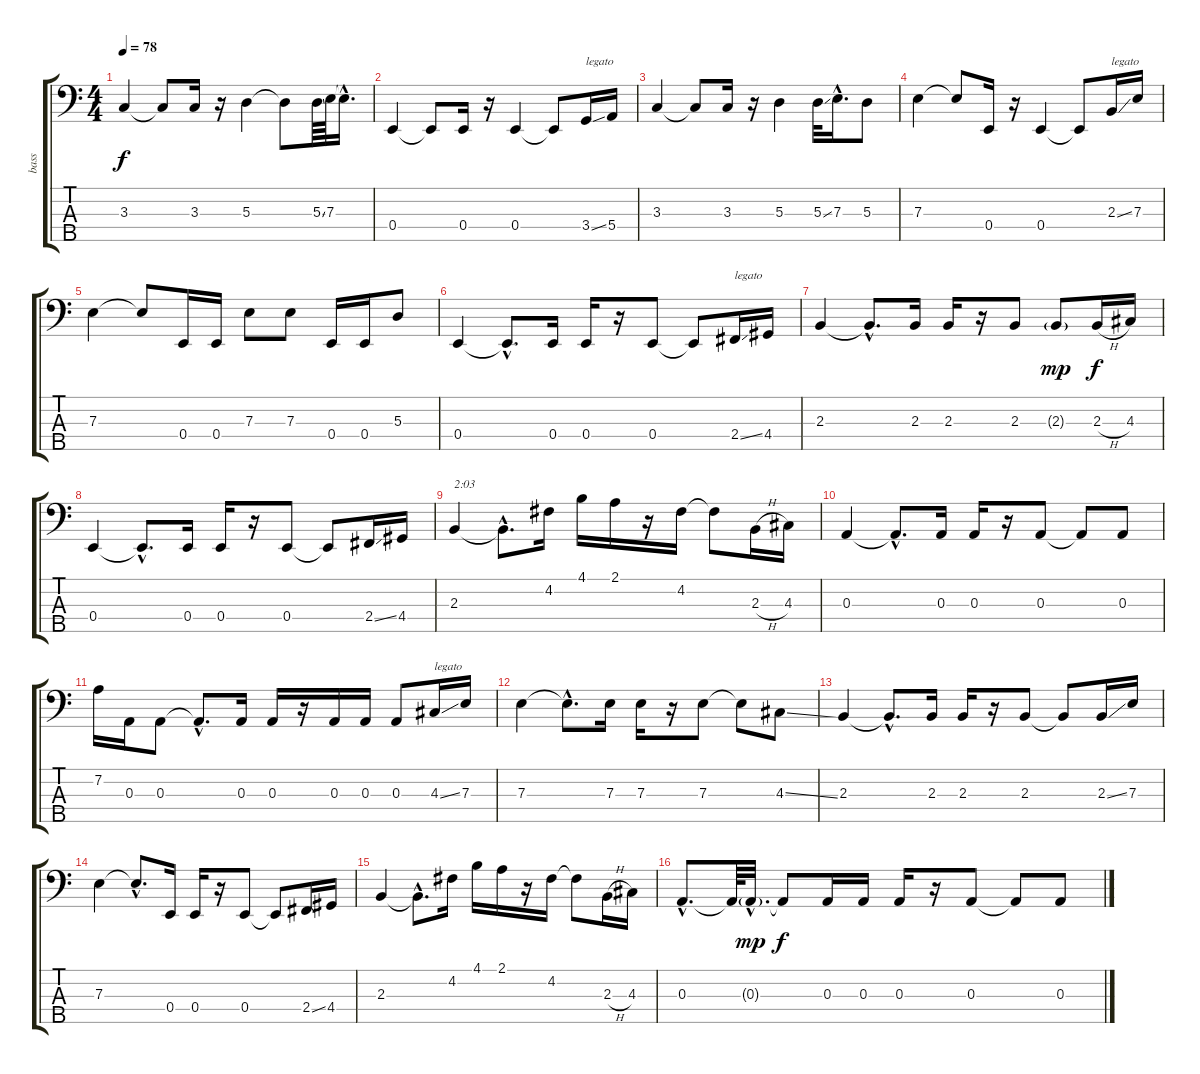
\track ("bass" "bass") {instrument electricbassfinger}
\staff {score tabs}
\tuning (G2 D2 A1 E1 B0) {hide}
\ts (4 4)
\tempo 78
\clef f4
\ks c
3.3.4{txt " " dy f} 3.3{t}.8 3.3.16 r.16 5.3.4 5.3{t}.8 5.3{ss}.64 7.3.64 7.3{hac t}.16{d} |
0.4.4{txt " "} 0.4{t}.8 0.4.16 r.16 0.4.4 0.4{t}.8 3.4{ss}.16{txt "legato"} 5.4.16 |
3.3.4{txt " "} 3.3{t}.8 3.3.16 r.16 5.3.4 5.3{ss}.32 7.3{hac}.16{d} 5.3.8 |
7.3.4{txt " "} 7.3{t}.8 0.4.16 r.16 0.4.4 0.4{t}.8 2.3{ss}.16{txt "legato"} 7.3.16 |
7.3.4{txt " "} 7.3{t}.8 0.4.16 0.4.16 7.3.8 7.3.8 0.4.16 0.4.16 5.3.8 |
0.4.4{txt " "} 0.4{hac t}.8{d} 0.4.16 0.4.16 r.16 0.4.8 0.4{t}.8 2.4{ss}.16{txt "legato"} 4.4.16 |
2.3.4{txt " "} 2.3{hac t}.8{d} 2.3.16 2.3.16 r.16 2.3.8 2.3{g}.8{dy mp} 2.3{h}.16{dy f} 4.3.16 |
0.4.4{txt " "} 0.4{hac t}.8{d} 0.4.16 0.4.16 r.16 0.4.8 0.4{t}.8 2.4{ss}.16 4.4.16 |
2.3.4{txt "2:03"} 2.3{hac t}.8{d} 4.2.16 4.1.16 2.1.16 r.16 4.2.16 4.2{t}.8 2.3{h}.16 4.3.16 |
0.3.4{txt " "} 0.3{hac t}.8{d} 0.3.16 0.3.16 r.16 0.3.8 0.3{t}.8 0.3.8 |
7.2.16{txt " "} 0.3.16 0.3.8 0.3{hac t}.8{d} 0.3.16 0.3.16 r.16 0.3.16 0.3.16 0.3.8 4.3{ss}.16{txt "legato"} 7.3.16 |
7.3.4{txt " "} 7.3{hac t}.8{d} 7.3.16 7.3.16 r.16 7.3.8 7.3{t}.8 4.3{ss}.8 |
2.3.4{txt " "} 2.3{hac t}.8{d} 2.3.16 2.3.16 r.16 2.3.8 2.3{t}.8 2.3{ss}.16 7.3.16 |
7.3.4{txt " "} 7.3{hac t}.8{d} 0.4.16 0.4.16 r.16 0.4.8 0.4{t}.8 2.4{ss}.16 4.4.16 |
2.3.4{txt " "} 2.3{hac t}.8{d} 4.2.16 4.1.16 2.1.16 r.16 4.2.16 4.2{t}.8 2.3{h}.16 4.3.16 |
0.3{hac}.8{d txt " "} 0.3{t}.64 0.3{g hac}.32{d dy mp} 0.3{t}.8{dy f} 0.3.16 0.3.16 0.3.16 r.16 0.3.8 0.3{t}.8 0.3.8
